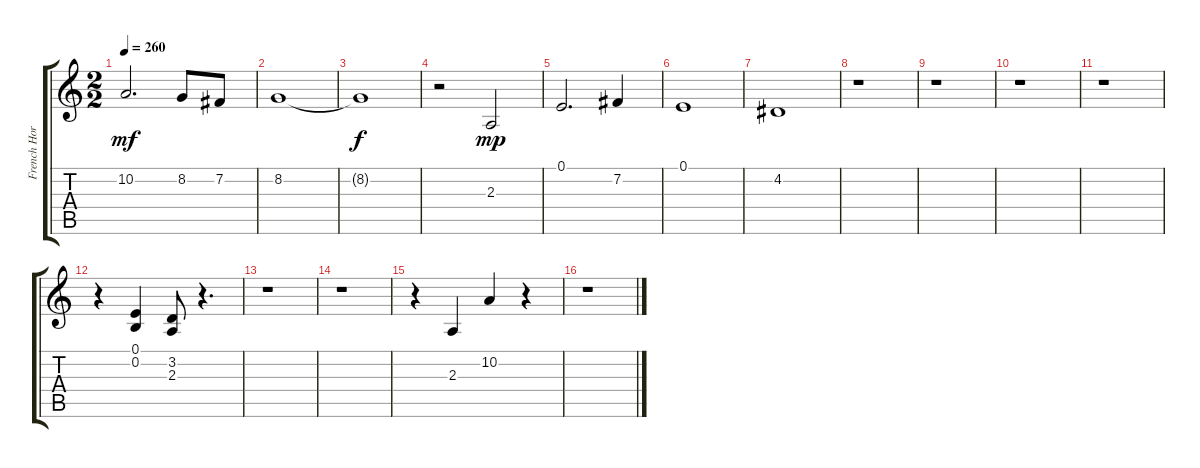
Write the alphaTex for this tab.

\track ("French Horn <---" "French Hor") {instrument frenchhorn}
\staff {score tabs}
\tuning (E4 B3 G3 D3 A2 E2) {hide}
\ts (2 2)
\tempo 260
\clef g2
\ks c
10.2.2{d dy mf} 8.2.8 7.2.8 |
8.2.1 |
8.2{t}.1{dy f} |
r.2 2.3.2{dy mp} |
0.1.2{d} 7.2.4 |
0.1.1 |
4.2.1 |
r.1 |
r.1 |
r.1 |
r.1 |
r.4 (0.1 0.2).4 (3.2 2.3).8 r.4{d} |
r.1 |
r.1 |
r.4 2.3.4 10.2.4 r.4 |
r.1
